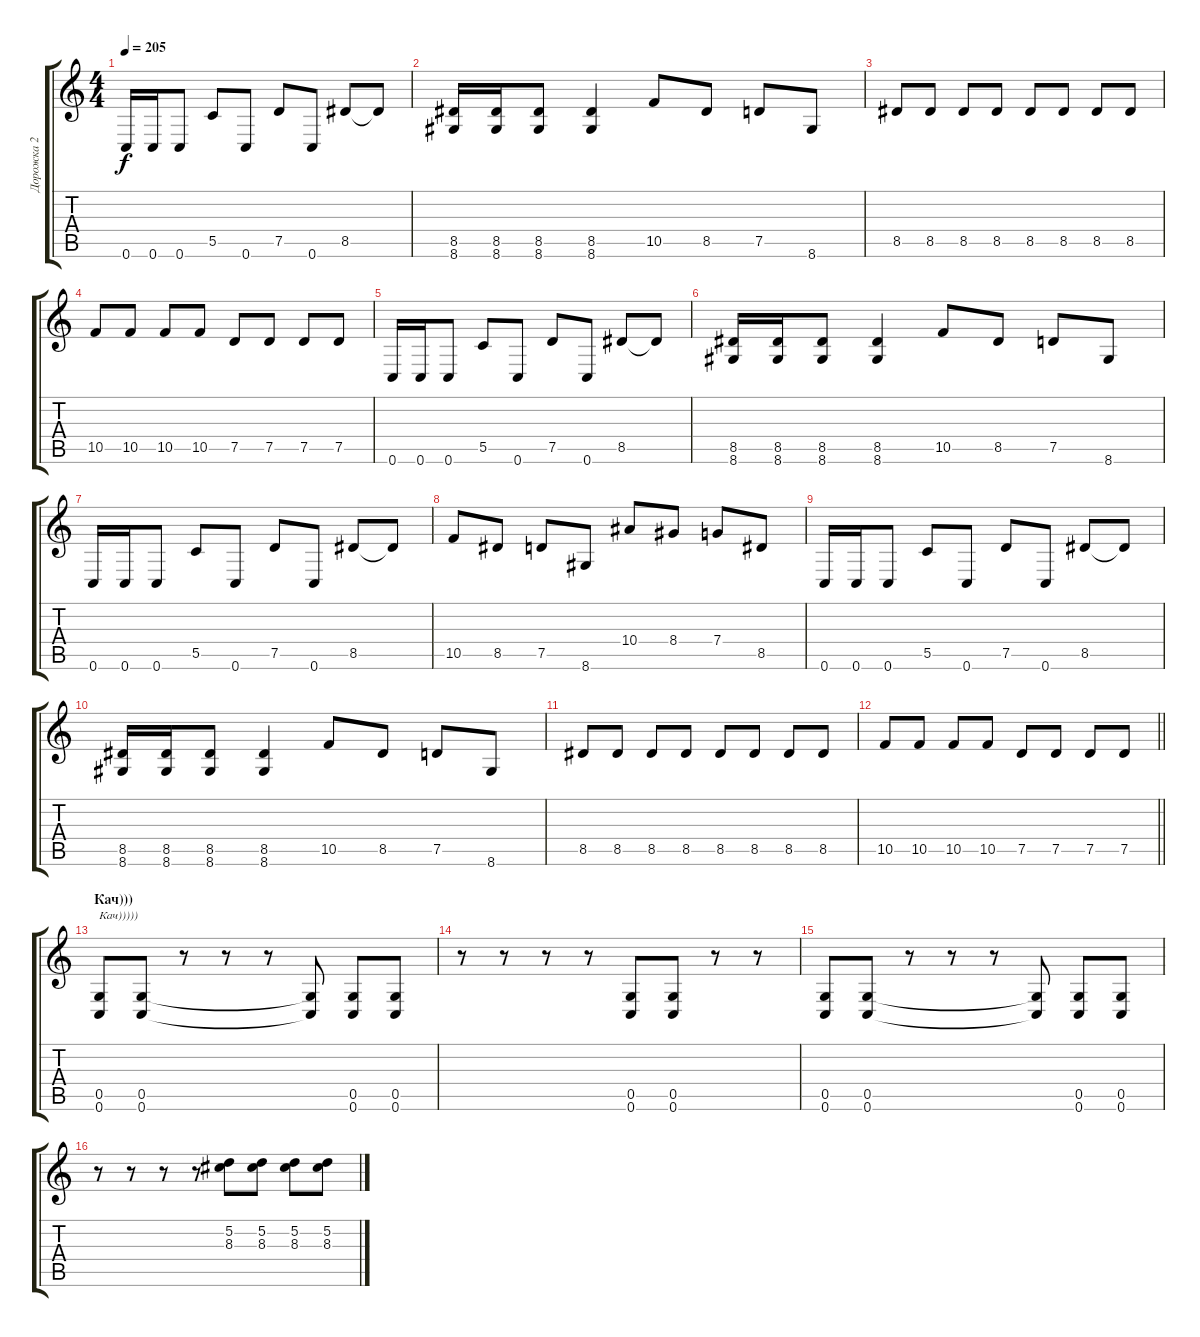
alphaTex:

\track ("Дорожка 2" "Дорожка 2") {instrument distortionguitar}
\staff {score tabs}
\tuning (D4 A3 F3 C3 G2 C2) {hide}
\ts (4 4)
\tempo 205
\clef g2
\ks c
0.6.16{dy f} 0.6.16 0.6.8 5.5.8 0.6.8 7.5.8 0.6.8 8.5.8 8.5{t}.8 |
(8.5 8.6).16 (8.5 8.6).16 (8.5 8.6).8 (8.5 8.6).4 10.5.8 8.5.8 7.5.8 8.6.8 |
8.5.8 8.5.8 8.5.8 8.5.8 8.5.8 8.5.8 8.5.8 8.5.8 |
10.5.8 10.5.8 10.5.8 10.5.8 7.5.8 7.5.8 7.5.8 7.5.8 |
0.6.16 0.6.16 0.6.8 5.5.8 0.6.8 7.5.8 0.6.8 8.5.8 8.5{t}.8 |
(8.5 8.6).16 (8.5 8.6).16 (8.5 8.6).8 (8.5 8.6).4 10.5.8 8.5.8 7.5.8 8.6.8 |
0.6.16 0.6.16 0.6.8 5.5.8 0.6.8 7.5.8 0.6.8 8.5.8 8.5{t}.8 |
10.5.8 8.5.8 7.5.8 8.6.8 10.4.8 8.4.8 7.4.8 8.5.8 |
0.6.16 0.6.16 0.6.8 5.5.8 0.6.8 7.5.8 0.6.8 8.5.8 8.5{t}.8 |
(8.5 8.6).16 (8.5 8.6).16 (8.5 8.6).8 (8.5 8.6).4 10.5.8 8.5.8 7.5.8 8.6.8 |
8.5.8 8.5.8 8.5.8 8.5.8 8.5.8 8.5.8 8.5.8 8.5.8 |
\barLineRight lightlight
10.5.8 10.5.8 10.5.8 10.5.8 7.5.8 7.5.8 7.5.8 7.5.8 |
\section ("" "Кач)))")
(0.5 0.6).8{txt "Кач)))))"} (0.5 0.6).8 r.8 r.8 r.8 (0.5{t} 0.6{t}).8 (0.5 0.6).8 (0.5 0.6).8 |
r.8 r.8 r.8 r.8 (0.5 0.6).8 (0.5 0.6).8 r.8 r.8 |
(0.5 0.6).8 (0.5 0.6).8 r.8 r.8 r.8 (0.5{t} 0.6{t}).8 (0.5 0.6).8 (0.5 0.6).8 |
r.8 r.8 r.8 r.8 (5.2 8.3).8 (5.2 8.3).8 (5.2 8.3).8 (5.2 8.3).8
